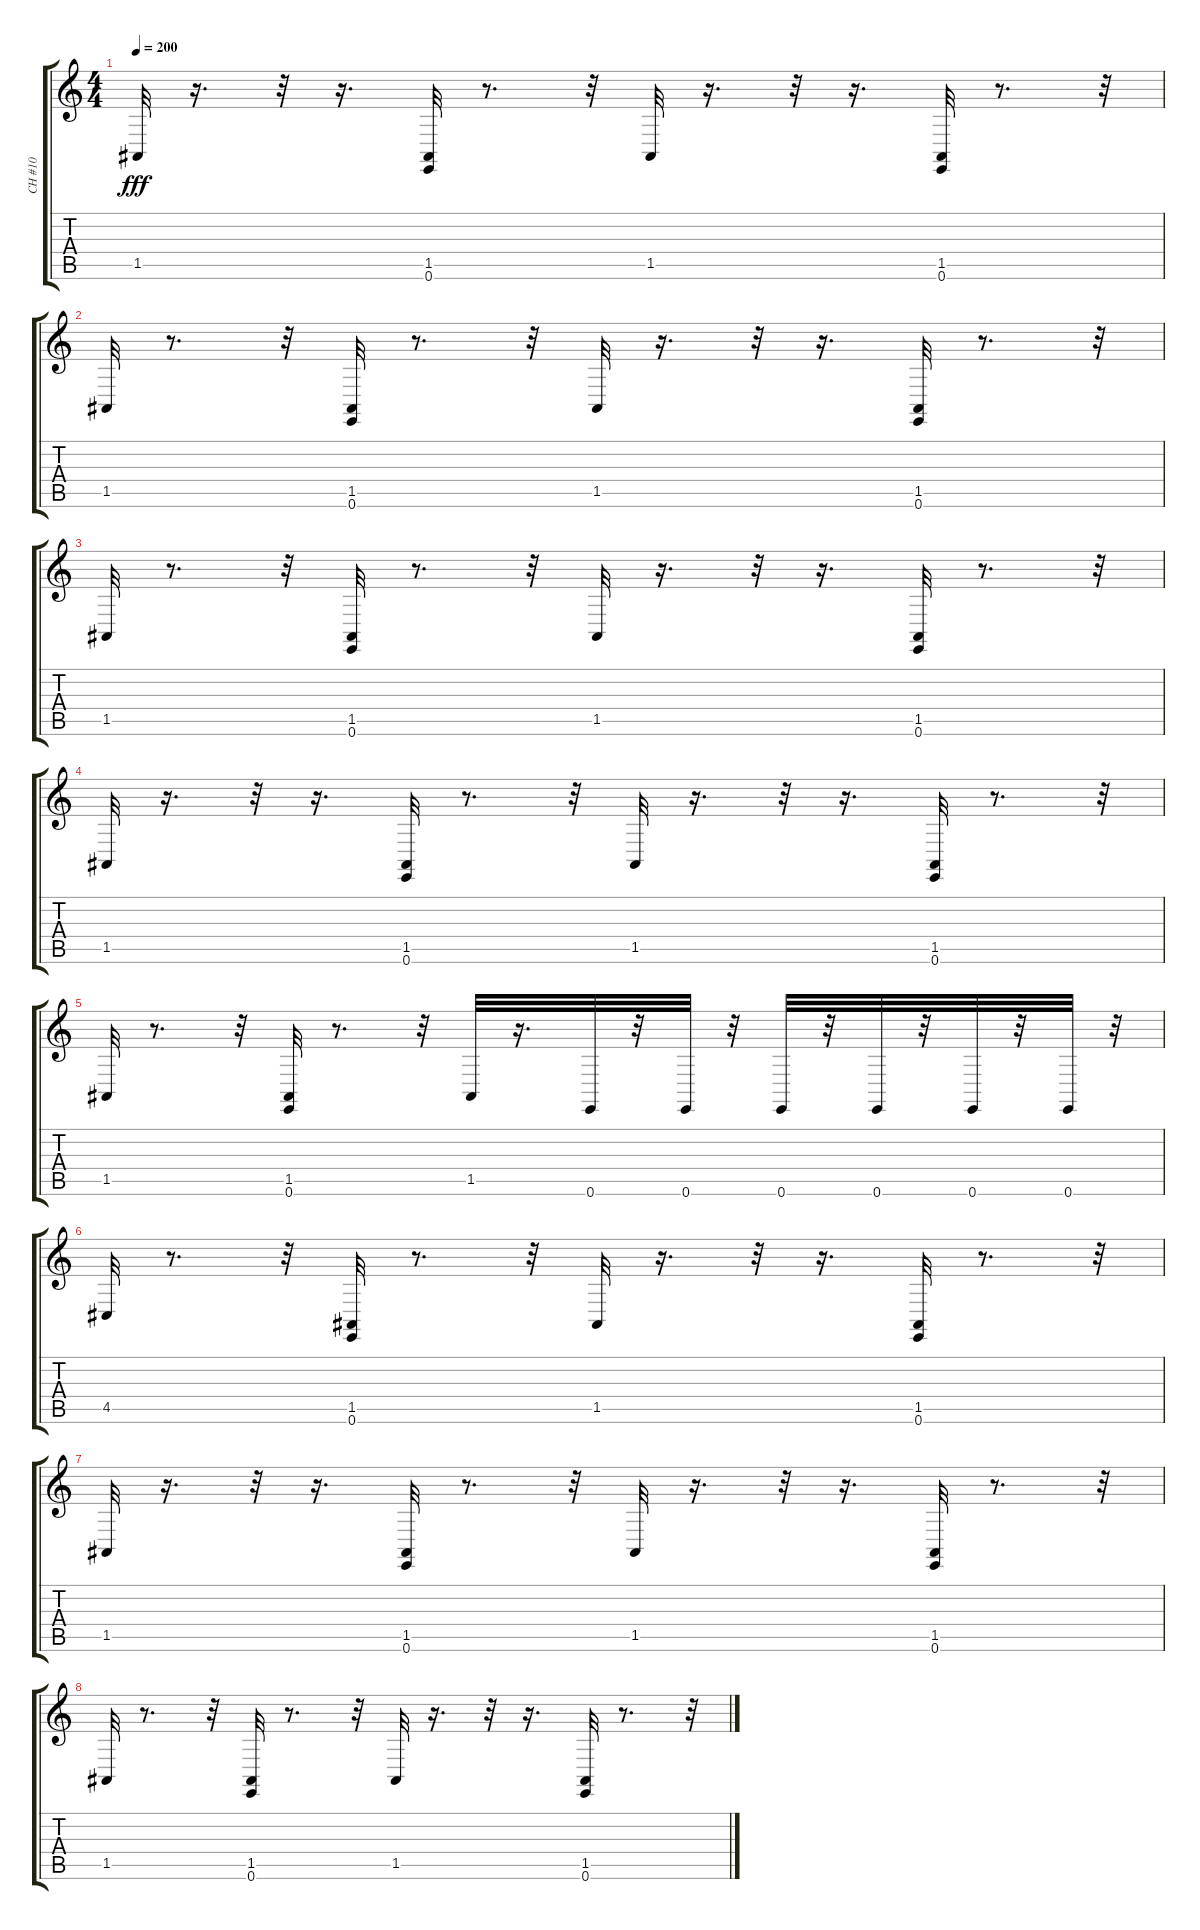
\track ("CH #10" "CH #10") {instrument brightacousticpiano}
\staff {score tabs}
\tuning (E4 B3 G3 D3 A2 E2) {hide}
\ts (4 4)
\tempo 200
\clef g2
\ks c
1.5.32{dy fff} r.16{d} r.32 r.16{d} (1.5 0.6).32 r.8{d} r.32 1.5.32 r.16{d} r.32 r.16{d} (1.5 0.6).32 r.8{d} r.32 |
1.5.32 r.8{d} r.32 (1.5 0.6).32 r.8{d} r.32 1.5.32 r.16{d} r.32 r.16{d} (1.5 0.6).32 r.8{d} r.32 |
1.5.32 r.8{d} r.32 (1.5 0.6).32 r.8{d} r.32 1.5.32 r.16{d} r.32 r.16{d} (1.5 0.6).32 r.8{d} r.32 |
1.5.32 r.16{d} r.32 r.16{d} (1.5 0.6).32 r.8{d} r.32 1.5.32 r.16{d} r.32 r.16{d} (1.5 0.6).32 r.8{d} r.32 |
1.5.32 r.8{d} r.32 (1.5 0.6).32 r.8{d} r.32 1.5.32 r.16{d} 0.6.32 r.32 0.6.32 r.32 0.6.32 r.32 0.6.32 r.32 0.6.32 r.32 0.6.32 r.32 |
4.5.32 r.8{d} r.32 (1.5 0.6).32 r.8{d} r.32 1.5.32 r.16{d} r.32 r.16{d} (1.5 0.6).32 r.8{d} r.32 |
1.5.32 r.16{d} r.32 r.16{d} (1.5 0.6).32 r.8{d} r.32 1.5.32 r.16{d} r.32 r.16{d} (1.5 0.6).32 r.8{d} r.32 |
1.5.32 r.8{d} r.32 (1.5 0.6).32 r.8{d} r.32 1.5.32 r.16{d} r.32 r.16{d} (1.5 0.6).32 r.8{d} r.32
